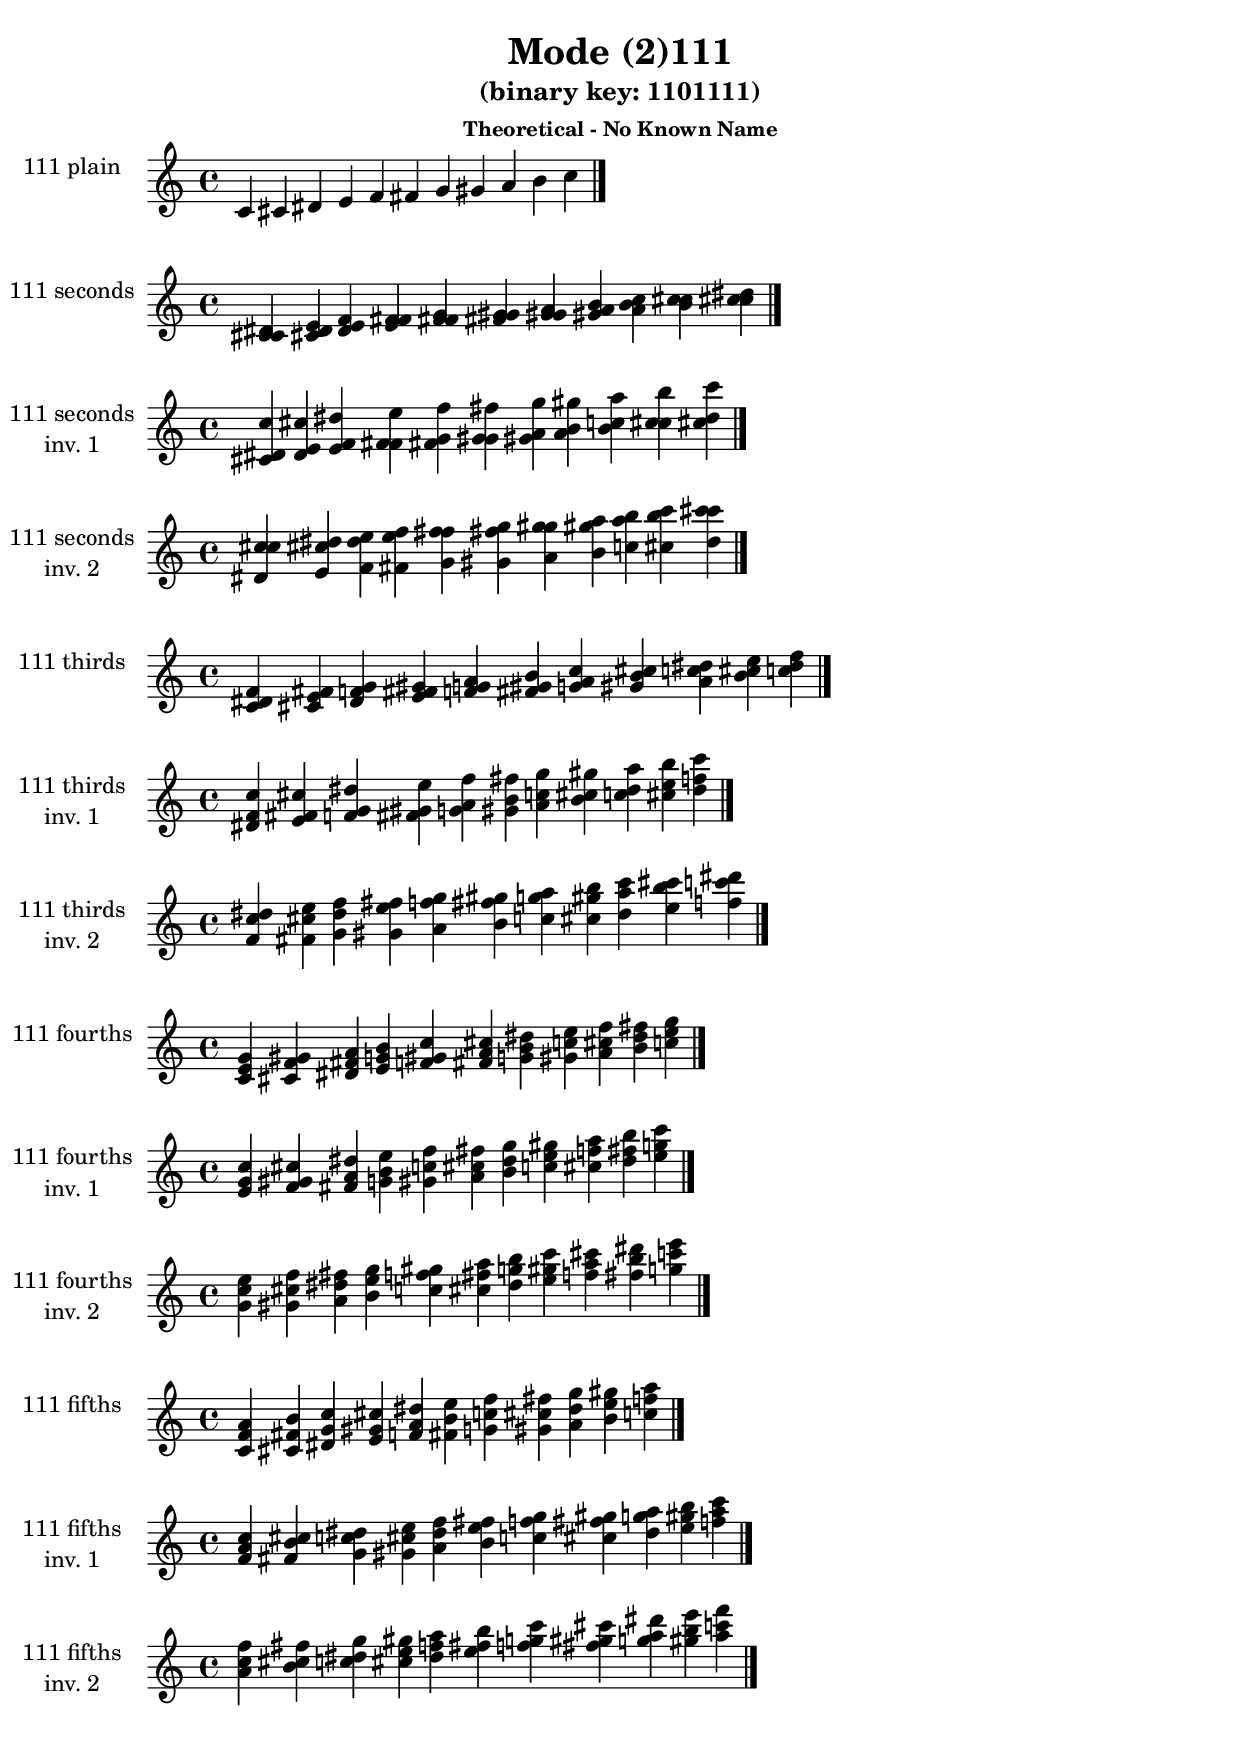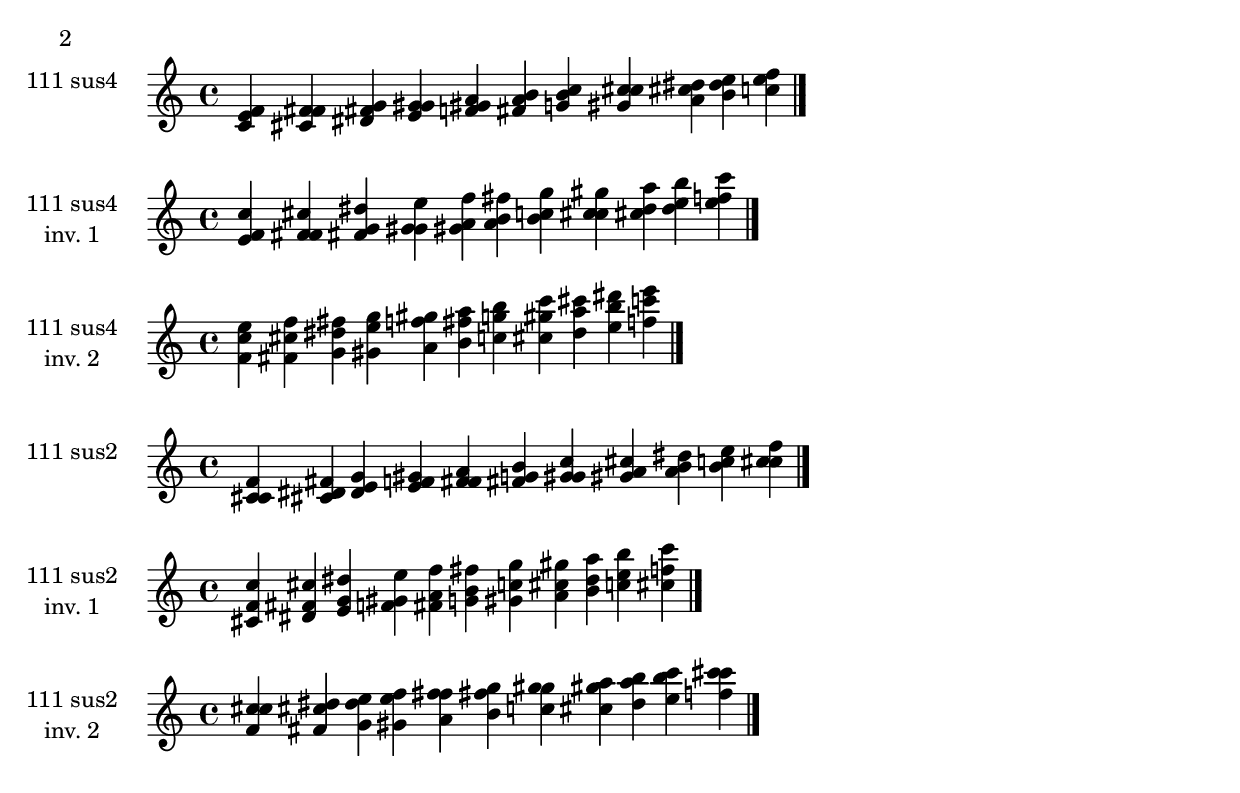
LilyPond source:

\version "2.19.0"

\header {
  title = "Mode (2)111"
  subtitle = "(binary key: 1101111)"
  subsubtitle =  \markup { \left-align \column {
      "Theoretical - No Known Name"
    }
  }
 %% Remove default LilyPond tagline
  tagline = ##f
}

\paper {
  #(set-paper-size "a4")
}

global = {
  \key c \major
  \time 4/4
  \tempo 4=100
}

\book {
  \score {
    \new Staff \with {
      instrumentName =  \markup { \column {
         \hcenter-in #14 \line { 111 plain }
         \hcenter-in #14 \line {  } } }
      midiInstrument = "oboe"
    } { \accidentalStyle "default"
        \cadenzaOn c' cis' dis' e' f' fis' g' gis' a' b' c''  \cadenzaOff \bar "|." }
    \layout { }
  }
  \score {
    \new Staff \with {
      instrumentName =  \markup { \column {
         \hcenter-in #14 \line { 111 seconds }
         \hcenter-in #14 \line {  } } }
      midiInstrument = "oboe"
    } { \accidentalStyle "default"
        \cadenzaOn <c' cis' dis'> <cis' dis' e'> <dis' e' f'> <e' f' fis'> <f' fis' g'> <fis' g' gis'> <g' gis' a'> <gis' a' b'> <a' b' c''> <b' c'' cis''> <c'' cis'' dis''>  \cadenzaOff \bar "|." }
    \layout { }
  }
  \score {
    \new Staff \with {
      instrumentName =  \markup { \column {
         \hcenter-in #14 \line { 111 seconds }
         \hcenter-in #14 \line { inv. 1 } } }
      midiInstrument = "oboe"
    } { \accidentalStyle "default"
        \cadenzaOn <cis' dis' c''> <dis' e' cis''> <e' f' dis''> <f' fis' e''> <fis' g' f''> <g' gis' fis''> <gis' a' g''> <a' b' gis''> <b' c'' a''> <c'' cis'' b''> <cis'' dis'' c'''>  \cadenzaOff \bar "|." }
    \layout { }
  }
  \score {
    \new Staff \with {
      instrumentName =  \markup { \column {
         \hcenter-in #14 \line { 111 seconds }
         \hcenter-in #14 \line { inv. 2 } } }
      midiInstrument = "oboe"
    } { \accidentalStyle "default"
        \cadenzaOn <dis' c'' cis''> <e' cis'' dis''> <f' dis'' e''> <fis' e'' f''> <g' f'' fis''> <gis' fis'' g''> <a' g'' gis''> <b' gis'' a''> <c'' a'' b''> <cis'' b'' c'''> <dis'' c''' cis'''>  \cadenzaOff \bar "|." }
    \layout { }
  }
  \score {
    \new Staff \with {
      instrumentName =  \markup { \column {
         \hcenter-in #14 \line { 111 thirds }
         \hcenter-in #14 \line {  } } }
      midiInstrument = "oboe"
    } { \accidentalStyle "default"
        \cadenzaOn <c' dis' f'> <cis' e' fis'> <dis' f' g'> <e' fis' gis'> <f' g' a'> <fis' gis' b'> <g' a' c''> <gis' b' cis''> <a' c'' dis''> <b' cis'' e''> <c'' dis'' f''>  \cadenzaOff \bar "|." }
    \layout { }
  }
  \score {
    \new Staff \with {
      instrumentName =  \markup { \column {
         \hcenter-in #14 \line { 111 thirds }
         \hcenter-in #14 \line { inv. 1 } } }
      midiInstrument = "oboe"
    } { \accidentalStyle "default"
        \cadenzaOn <dis' f' c''> <e' fis' cis''> <f' g' dis''> <fis' gis' e''> <g' a' f''> <gis' b' fis''> <a' c'' g''> <b' cis'' gis''> <c'' dis'' a''> <cis'' e'' b''> <dis'' f'' c'''>  \cadenzaOff \bar "|." }
    \layout { }
  }
  \score {
    \new Staff \with {
      instrumentName =  \markup { \column {
         \hcenter-in #14 \line { 111 thirds }
         \hcenter-in #14 \line { inv. 2 } } }
      midiInstrument = "oboe"
    } { \accidentalStyle "default"
        \cadenzaOn <f' c'' dis''> <fis' cis'' e''> <g' dis'' f''> <gis' e'' fis''> <a' f'' g''> <b' fis'' gis''> <c'' g'' a''> <cis'' gis'' b''> <dis'' a'' c'''> <e'' b'' cis'''> <f'' c''' dis'''>  \cadenzaOff \bar "|." }
    \layout { }
  }
  \score {
    \new Staff \with {
      instrumentName =  \markup { \column {
         \hcenter-in #14 \line { 111 fourths }
         \hcenter-in #14 \line {  } } }
      midiInstrument = "oboe"
    } { \accidentalStyle "default"
        \cadenzaOn <c' e' g'> <cis' f' gis'> <dis' fis' a'> <e' g' b'> <f' gis' c''> <fis' a' cis''> <g' b' dis''> <gis' c'' e''> <a' cis'' f''> <b' dis'' fis''> <c'' e'' g''>  \cadenzaOff \bar "|." }
    \layout { }
  }
  \score {
    \new Staff \with {
      instrumentName =  \markup { \column {
         \hcenter-in #14 \line { 111 fourths }
         \hcenter-in #14 \line { inv. 1 } } }
      midiInstrument = "oboe"
    } { \accidentalStyle "default"
        \cadenzaOn <e' g' c''> <f' gis' cis''> <fis' a' dis''> <g' b' e''> <gis' c'' f''> <a' cis'' fis''> <b' dis'' g''> <c'' e'' gis''> <cis'' f'' a''> <dis'' fis'' b''> <e'' g'' c'''>  \cadenzaOff \bar "|." }
    \layout { }
  }
  \score {
    \new Staff \with {
      instrumentName =  \markup { \column {
         \hcenter-in #14 \line { 111 fourths }
         \hcenter-in #14 \line { inv. 2 } } }
      midiInstrument = "oboe"
    } { \accidentalStyle "default"
        \cadenzaOn <g' c'' e''> <gis' cis'' f''> <a' dis'' fis''> <b' e'' g''> <c'' f'' gis''> <cis'' fis'' a''> <dis'' g'' b''> <e'' gis'' c'''> <f'' a'' cis'''> <fis'' b'' dis'''> <g'' c''' e'''>  \cadenzaOff \bar "|." }
    \layout { }
  }
  \score {
    \new Staff \with {
      instrumentName =  \markup { \column {
         \hcenter-in #14 \line { 111 fifths }
         \hcenter-in #14 \line {  } } }
      midiInstrument = "oboe"
    } { \accidentalStyle "default"
        \cadenzaOn <c' f' a'> <cis' fis' b'> <dis' g' c''> <e' gis' cis''> <f' a' dis''> <fis' b' e''> <g' c'' f''> <gis' cis'' fis''> <a' dis'' g''> <b' e'' gis''> <c'' f'' a''>  \cadenzaOff \bar "|." }
    \layout { }
  }
  \score {
    \new Staff \with {
      instrumentName =  \markup { \column {
         \hcenter-in #14 \line { 111 fifths }
         \hcenter-in #14 \line { inv. 1 } } }
      midiInstrument = "oboe"
    } { \accidentalStyle "default"
        \cadenzaOn <f' a' c''> <fis' b' cis''> <g' c'' dis''> <gis' cis'' e''> <a' dis'' f''> <b' e'' fis''> <c'' f'' g''> <cis'' fis'' gis''> <dis'' g'' a''> <e'' gis'' b''> <f'' a'' c'''>  \cadenzaOff \bar "|." }
    \layout { }
  }
  \score {
    \new Staff \with {
      instrumentName =  \markup { \column {
         \hcenter-in #14 \line { 111 fifths }
         \hcenter-in #14 \line { inv. 2 } } }
      midiInstrument = "oboe"
    } { \accidentalStyle "default"
        \cadenzaOn <a' c'' f''> <b' cis'' fis''> <c'' dis'' g''> <cis'' e'' gis''> <dis'' f'' a''> <e'' fis'' b''> <f'' g'' c'''> <fis'' gis'' cis'''> <g'' a'' dis'''> <gis'' b'' e'''> <a'' c''' f'''>  \cadenzaOff \bar "|." }
    \layout { }
  }
  \score {
    \new Staff \with {
      instrumentName =  \markup { \column {
         \hcenter-in #14 \line { 111 sus4 }
         \hcenter-in #14 \line {  } } }
      midiInstrument = "oboe"
    } { \accidentalStyle "default"
        \cadenzaOn <c' e' f'> <cis' f' fis'> <dis' fis' g'> <e' g' gis'> <f' gis' a'> <fis' a' b'> <g' b' c''> <gis' c'' cis''> <a' cis'' dis''> <b' dis'' e''> <c'' e'' f''>  \cadenzaOff \bar "|." }
    \layout { }
  }
  \score {
    \new Staff \with {
      instrumentName =  \markup { \column {
         \hcenter-in #14 \line { 111 sus4 }
         \hcenter-in #14 \line { inv. 1 } } }
      midiInstrument = "oboe"
    } { \accidentalStyle "default"
        \cadenzaOn <e' f' c''> <f' fis' cis''> <fis' g' dis''> <g' gis' e''> <gis' a' f''> <a' b' fis''> <b' c'' g''> <c'' cis'' gis''> <cis'' dis'' a''> <dis'' e'' b''> <e'' f'' c'''>  \cadenzaOff \bar "|." }
    \layout { }
  }
  \score {
    \new Staff \with {
      instrumentName =  \markup { \column {
         \hcenter-in #14 \line { 111 sus4 }
         \hcenter-in #14 \line { inv. 2 } } }
      midiInstrument = "oboe"
    } { \accidentalStyle "default"
        \cadenzaOn <f' c'' e''> <fis' cis'' f''> <g' dis'' fis''> <gis' e'' g''> <a' f'' gis''> <b' fis'' a''> <c'' g'' b''> <cis'' gis'' c'''> <dis'' a'' cis'''> <e'' b'' dis'''> <f'' c''' e'''>  \cadenzaOff \bar "|." }
    \layout { }
  }
  \score {
    \new Staff \with {
      instrumentName =  \markup { \column {
         \hcenter-in #14 \line { 111 sus2 }
         \hcenter-in #14 \line {  } } }
      midiInstrument = "oboe"
    } { \accidentalStyle "default"
        \cadenzaOn <c' cis' f'> <cis' dis' fis'> <dis' e' g'> <e' f' gis'> <f' fis' a'> <fis' g' b'> <g' gis' c''> <gis' a' cis''> <a' b' dis''> <b' c'' e''> <c'' cis'' f''>  \cadenzaOff \bar "|." }
    \layout { }
  }
  \score {
    \new Staff \with {
      instrumentName =  \markup { \column {
         \hcenter-in #14 \line { 111 sus2 }
         \hcenter-in #14 \line { inv. 1 } } }
      midiInstrument = "oboe"
    } { \accidentalStyle "default"
        \cadenzaOn <cis' f' c''> <dis' fis' cis''> <e' g' dis''> <f' gis' e''> <fis' a' f''> <g' b' fis''> <gis' c'' g''> <a' cis'' gis''> <b' dis'' a''> <c'' e'' b''> <cis'' f'' c'''>  \cadenzaOff \bar "|." }
    \layout { }
  }
  \score {
    \new Staff \with {
      instrumentName =  \markup { \column {
         \hcenter-in #14 \line { 111 sus2 }
         \hcenter-in #14 \line { inv. 2 } } }
      midiInstrument = "oboe"
    } { \accidentalStyle "default"
        \cadenzaOn <f' c'' cis''> <fis' cis'' dis''> <g' dis'' e''> <gis' e'' f''> <a' f'' fis''> <b' fis'' g''> <c'' g'' gis''> <cis'' gis'' a''> <dis'' a'' b''> <e'' b'' c'''> <f'' c''' cis'''>  \cadenzaOff \bar "|." }
    \layout { }
  }
}

\book {
  \bookOutputSuffix "plain_"
  \score {
    \new Staff \with {
      instrumentName =  \markup { \column {
         \hcenter-in #14 \line { 111 plain }
         \hcenter-in #14 \line {  } } }
      midiInstrument = "oboe"
    } { \accidentalStyle "default"
        \cadenzaOn c' cis' dis' e' f' fis' g' gis' a' b' c''  \cadenzaOff \bar "|." }
    \midi { }
  }
}
\book {
  \bookOutputSuffix "seconds_"
  \score {
    \new Staff \with {
      instrumentName =  \markup { \column {
         \hcenter-in #14 \line { 111 seconds }
         \hcenter-in #14 \line {  } } }
      midiInstrument = "oboe"
    } { \accidentalStyle "default"
        \cadenzaOn <c' cis' dis'> <cis' dis' e'> <dis' e' f'> <e' f' fis'> <f' fis' g'> <fis' g' gis'> <g' gis' a'> <gis' a' b'> <a' b' c''> <b' c'' cis''> <c'' cis'' dis''>  \cadenzaOff \bar "|." }
    \midi { }
  }
}
\book {
  \bookOutputSuffix "seconds_inv. 1"
  \score {
    \new Staff \with {
      instrumentName =  \markup { \column {
         \hcenter-in #14 \line { 111 seconds }
         \hcenter-in #14 \line { inv. 1 } } }
      midiInstrument = "oboe"
    } { \accidentalStyle "default"
        \cadenzaOn <cis' dis' c''> <dis' e' cis''> <e' f' dis''> <f' fis' e''> <fis' g' f''> <g' gis' fis''> <gis' a' g''> <a' b' gis''> <b' c'' a''> <c'' cis'' b''> <cis'' dis'' c'''>  \cadenzaOff \bar "|." }
    \midi { }
  }
}
\book {
  \bookOutputSuffix "seconds_inv. 2"
  \score {
    \new Staff \with {
      instrumentName =  \markup { \column {
         \hcenter-in #14 \line { 111 seconds }
         \hcenter-in #14 \line { inv. 2 } } }
      midiInstrument = "oboe"
    } { \accidentalStyle "default"
        \cadenzaOn <dis' c'' cis''> <e' cis'' dis''> <f' dis'' e''> <fis' e'' f''> <g' f'' fis''> <gis' fis'' g''> <a' g'' gis''> <b' gis'' a''> <c'' a'' b''> <cis'' b'' c'''> <dis'' c''' cis'''>  \cadenzaOff \bar "|." }
    \midi { }
  }
}
\book {
  \bookOutputSuffix "thirds_"
  \score {
    \new Staff \with {
      instrumentName =  \markup { \column {
         \hcenter-in #14 \line { 111 thirds }
         \hcenter-in #14 \line {  } } }
      midiInstrument = "oboe"
    } { \accidentalStyle "default"
        \cadenzaOn <c' dis' f'> <cis' e' fis'> <dis' f' g'> <e' fis' gis'> <f' g' a'> <fis' gis' b'> <g' a' c''> <gis' b' cis''> <a' c'' dis''> <b' cis'' e''> <c'' dis'' f''>  \cadenzaOff \bar "|." }
    \midi { }
  }
}
\book {
  \bookOutputSuffix "thirds_inv. 1"
  \score {
    \new Staff \with {
      instrumentName =  \markup { \column {
         \hcenter-in #14 \line { 111 thirds }
         \hcenter-in #14 \line { inv. 1 } } }
      midiInstrument = "oboe"
    } { \accidentalStyle "default"
        \cadenzaOn <dis' f' c''> <e' fis' cis''> <f' g' dis''> <fis' gis' e''> <g' a' f''> <gis' b' fis''> <a' c'' g''> <b' cis'' gis''> <c'' dis'' a''> <cis'' e'' b''> <dis'' f'' c'''>  \cadenzaOff \bar "|." }
    \midi { }
  }
}
\book {
  \bookOutputSuffix "thirds_inv. 2"
  \score {
    \new Staff \with {
      instrumentName =  \markup { \column {
         \hcenter-in #14 \line { 111 thirds }
         \hcenter-in #14 \line { inv. 2 } } }
      midiInstrument = "oboe"
    } { \accidentalStyle "default"
        \cadenzaOn <f' c'' dis''> <fis' cis'' e''> <g' dis'' f''> <gis' e'' fis''> <a' f'' g''> <b' fis'' gis''> <c'' g'' a''> <cis'' gis'' b''> <dis'' a'' c'''> <e'' b'' cis'''> <f'' c''' dis'''>  \cadenzaOff \bar "|." }
    \midi { }
  }
}
\book {
  \bookOutputSuffix "fourths_"
  \score {
    \new Staff \with {
      instrumentName =  \markup { \column {
         \hcenter-in #14 \line { 111 fourths }
         \hcenter-in #14 \line {  } } }
      midiInstrument = "oboe"
    } { \accidentalStyle "default"
        \cadenzaOn <c' e' g'> <cis' f' gis'> <dis' fis' a'> <e' g' b'> <f' gis' c''> <fis' a' cis''> <g' b' dis''> <gis' c'' e''> <a' cis'' f''> <b' dis'' fis''> <c'' e'' g''>  \cadenzaOff \bar "|." }
    \midi { }
  }
}
\book {
  \bookOutputSuffix "fourths_inv. 1"
  \score {
    \new Staff \with {
      instrumentName =  \markup { \column {
         \hcenter-in #14 \line { 111 fourths }
         \hcenter-in #14 \line { inv. 1 } } }
      midiInstrument = "oboe"
    } { \accidentalStyle "default"
        \cadenzaOn <e' g' c''> <f' gis' cis''> <fis' a' dis''> <g' b' e''> <gis' c'' f''> <a' cis'' fis''> <b' dis'' g''> <c'' e'' gis''> <cis'' f'' a''> <dis'' fis'' b''> <e'' g'' c'''>  \cadenzaOff \bar "|." }
    \midi { }
  }
}
\book {
  \bookOutputSuffix "fourths_inv. 2"
  \score {
    \new Staff \with {
      instrumentName =  \markup { \column {
         \hcenter-in #14 \line { 111 fourths }
         \hcenter-in #14 \line { inv. 2 } } }
      midiInstrument = "oboe"
    } { \accidentalStyle "default"
        \cadenzaOn <g' c'' e''> <gis' cis'' f''> <a' dis'' fis''> <b' e'' g''> <c'' f'' gis''> <cis'' fis'' a''> <dis'' g'' b''> <e'' gis'' c'''> <f'' a'' cis'''> <fis'' b'' dis'''> <g'' c''' e'''>  \cadenzaOff \bar "|." }
    \midi { }
  }
}
\book {
  \bookOutputSuffix "fifths_"
  \score {
    \new Staff \with {
      instrumentName =  \markup { \column {
         \hcenter-in #14 \line { 111 fifths }
         \hcenter-in #14 \line {  } } }
      midiInstrument = "oboe"
    } { \accidentalStyle "default"
        \cadenzaOn <c' f' a'> <cis' fis' b'> <dis' g' c''> <e' gis' cis''> <f' a' dis''> <fis' b' e''> <g' c'' f''> <gis' cis'' fis''> <a' dis'' g''> <b' e'' gis''> <c'' f'' a''>  \cadenzaOff \bar "|." }
    \midi { }
  }
}
\book {
  \bookOutputSuffix "fifths_inv. 1"
  \score {
    \new Staff \with {
      instrumentName =  \markup { \column {
         \hcenter-in #14 \line { 111 fifths }
         \hcenter-in #14 \line { inv. 1 } } }
      midiInstrument = "oboe"
    } { \accidentalStyle "default"
        \cadenzaOn <f' a' c''> <fis' b' cis''> <g' c'' dis''> <gis' cis'' e''> <a' dis'' f''> <b' e'' fis''> <c'' f'' g''> <cis'' fis'' gis''> <dis'' g'' a''> <e'' gis'' b''> <f'' a'' c'''>  \cadenzaOff \bar "|." }
    \midi { }
  }
}
\book {
  \bookOutputSuffix "fifths_inv. 2"
  \score {
    \new Staff \with {
      instrumentName =  \markup { \column {
         \hcenter-in #14 \line { 111 fifths }
         \hcenter-in #14 \line { inv. 2 } } }
      midiInstrument = "oboe"
    } { \accidentalStyle "default"
        \cadenzaOn <a' c'' f''> <b' cis'' fis''> <c'' dis'' g''> <cis'' e'' gis''> <dis'' f'' a''> <e'' fis'' b''> <f'' g'' c'''> <fis'' gis'' cis'''> <g'' a'' dis'''> <gis'' b'' e'''> <a'' c''' f'''>  \cadenzaOff \bar "|." }
    \midi { }
  }
}
\book {
  \bookOutputSuffix "sus4_"
  \score {
    \new Staff \with {
      instrumentName =  \markup { \column {
         \hcenter-in #14 \line { 111 sus4 }
         \hcenter-in #14 \line {  } } }
      midiInstrument = "oboe"
    } { \accidentalStyle "default"
        \cadenzaOn <c' e' f'> <cis' f' fis'> <dis' fis' g'> <e' g' gis'> <f' gis' a'> <fis' a' b'> <g' b' c''> <gis' c'' cis''> <a' cis'' dis''> <b' dis'' e''> <c'' e'' f''>  \cadenzaOff \bar "|." }
    \midi { }
  }
}
\book {
  \bookOutputSuffix "sus4_inv. 1"
  \score {
    \new Staff \with {
      instrumentName =  \markup { \column {
         \hcenter-in #14 \line { 111 sus4 }
         \hcenter-in #14 \line { inv. 1 } } }
      midiInstrument = "oboe"
    } { \accidentalStyle "default"
        \cadenzaOn <e' f' c''> <f' fis' cis''> <fis' g' dis''> <g' gis' e''> <gis' a' f''> <a' b' fis''> <b' c'' g''> <c'' cis'' gis''> <cis'' dis'' a''> <dis'' e'' b''> <e'' f'' c'''>  \cadenzaOff \bar "|." }
    \midi { }
  }
}
\book {
  \bookOutputSuffix "sus4_inv. 2"
  \score {
    \new Staff \with {
      instrumentName =  \markup { \column {
         \hcenter-in #14 \line { 111 sus4 }
         \hcenter-in #14 \line { inv. 2 } } }
      midiInstrument = "oboe"
    } { \accidentalStyle "default"
        \cadenzaOn <f' c'' e''> <fis' cis'' f''> <g' dis'' fis''> <gis' e'' g''> <a' f'' gis''> <b' fis'' a''> <c'' g'' b''> <cis'' gis'' c'''> <dis'' a'' cis'''> <e'' b'' dis'''> <f'' c''' e'''>  \cadenzaOff \bar "|." }
    \midi { }
  }
}
\book {
  \bookOutputSuffix "sus2_"
  \score {
    \new Staff \with {
      instrumentName =  \markup { \column {
         \hcenter-in #14 \line { 111 sus2 }
         \hcenter-in #14 \line {  } } }
      midiInstrument = "oboe"
    } { \accidentalStyle "default"
        \cadenzaOn <c' cis' f'> <cis' dis' fis'> <dis' e' g'> <e' f' gis'> <f' fis' a'> <fis' g' b'> <g' gis' c''> <gis' a' cis''> <a' b' dis''> <b' c'' e''> <c'' cis'' f''>  \cadenzaOff \bar "|." }
    \midi { }
  }
}
\book {
  \bookOutputSuffix "sus2_inv. 1"
  \score {
    \new Staff \with {
      instrumentName =  \markup { \column {
         \hcenter-in #14 \line { 111 sus2 }
         \hcenter-in #14 \line { inv. 1 } } }
      midiInstrument = "oboe"
    } { \accidentalStyle "default"
        \cadenzaOn <cis' f' c''> <dis' fis' cis''> <e' g' dis''> <f' gis' e''> <fis' a' f''> <g' b' fis''> <gis' c'' g''> <a' cis'' gis''> <b' dis'' a''> <c'' e'' b''> <cis'' f'' c'''>  \cadenzaOff \bar "|." }
    \midi { }
  }
}
\book {
  \bookOutputSuffix "sus2_inv. 2"
  \score {
    \new Staff \with {
      instrumentName =  \markup { \column {
         \hcenter-in #14 \line { 111 sus2 }
         \hcenter-in #14 \line { inv. 2 } } }
      midiInstrument = "oboe"
    } { \accidentalStyle "default"
        \cadenzaOn <f' c'' cis''> <fis' cis'' dis''> <g' dis'' e''> <gis' e'' f''> <a' f'' fis''> <b' fis'' g''> <c'' g'' gis''> <cis'' gis'' a''> <dis'' a'' b''> <e'' b'' c'''> <f'' c''' cis'''>  \cadenzaOff \bar "|." }
    \midi { }
  }
}
